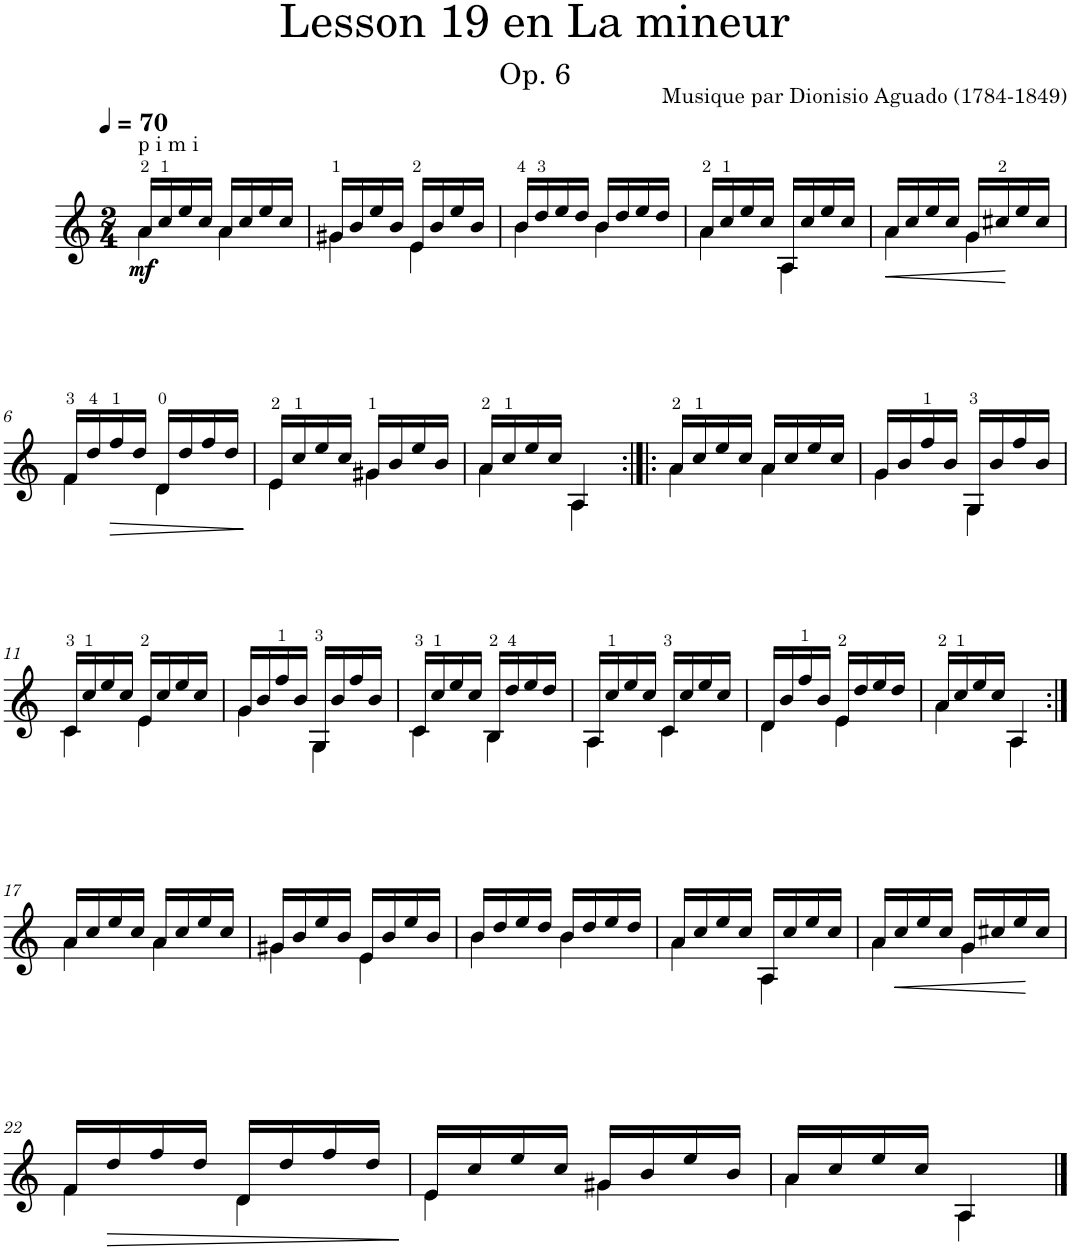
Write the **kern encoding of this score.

**kern	**dynam
*part1	*part1
*staff1	*staff1
*I"Guitare	*
*I'Guitare	*
*clefG2	*
*Trd7c12	*
*k[]	*
*M2/4	*
*MM70	*
=1	=1
*^	*
!LO:TX:a:t=p i m i	!	!
!	!	!LO:DY:b
!	!	!LO:DY:n=1:b
16a/LL	4a\	mf mf
16cc/	.	.
16ee/	.	.
16cc/JJ	.	.
16a/LL	4a\	.
16cc/	.	.
16ee/	.	.
16cc/JJ	.	.
=2	=2	=2
16g#X/LL	4g#\	.
16b/	.	.
16ee/	.	.
16b/JJ	.	.
16e/LL	4e\	.
16b/	.	.
16ee/	.	.
16b/JJ	.	.
=3	=3	=3
16b/LL	4b\	.
16dd/	.	.
16ee/	.	.
16dd/JJ	.	.
16b/LL	4b\	.
16dd/	.	.
16ee/	.	.
16dd/JJ	.	.
=4	=4	=4
16a/LL	4a\	.
16cc/	.	.
16ee/	.	.
16cc/JJ	.	.
16A/LL	4A\	.
16cc/	.	.
16ee/	.	.
16cc/JJ	.	.
=5	=5	=5
!	!	!LO:HP:b
16a/LL	4a\	<
16cc/	.	.
16ee/	.	.
16cc/JJ	.	.
16g/LL	4g\	.
16cc#X/	.	.
16ee/	.	[
16cc#/JJ	.	.
!!LO:LB:g=z	!!
=6	=6	=6
16f/LL	4f\	.
16dd/	.	.
!	!	!LO:HP:b
16ff/	.	>
16dd/JJ	.	.
16d/LL	4d\	.
16dd/	.	.
16ff/	.	.
16dd/JJ	.	.
*v	*v	*
.	]
=7	=7
*^	*
16e/LL	4e\	.
16cc/	.	.
16ee/	.	.
16cc/JJ	.	.
16g#X/LL	4g#\	.
16b/	.	.
16ee/	.	.
16b/JJ	.	.
=8	=8	=8
16a/LL	4a\	.
16cc/	.	.
16ee/	.	.
16cc/JJ	.	.
4A/	4A\	.
=9:|!|:	=9:|!|:	=9:|!|:
16a/LL	4a\	.
16cc/	.	.
16ee/	.	.
16cc/JJ	.	.
16a/LL	4a\	.
16cc/	.	.
16ee/	.	.
16cc/JJ	.	.
=10	=10	=10
16g/LL	4g\	.
16b/	.	.
16ff/	.	.
16b/JJ	.	.
16G/LL	4G\	.
16b/	.	.
16ff/	.	.
16b/JJ	.	.
!!LO:LB:g=z	!!
=11	=11	=11
16c/LL	4c\	.
16cc/	.	.
16ee/	.	.
16cc/JJ	.	.
16e/LL	4e\	.
16cc/	.	.
16ee/	.	.
16cc/JJ	.	.
=12	=12	=12
16g/LL	4g\	.
16b/	.	.
16ff/	.	.
16b/JJ	.	.
16G/LL	4G\	.
16b/	.	.
16ff/	.	.
16b/JJ	.	.
=13	=13	=13
16c/LL	4c\	.
16cc/	.	.
16ee/	.	.
16cc/JJ	.	.
16B/LL	4B\	.
16dd/	.	.
16ee/	.	.
16dd/JJ	.	.
=14	=14	=14
16A/LL	4A\	.
16cc/	.	.
16ee/	.	.
16cc/JJ	.	.
16c/LL	4c\	.
16cc/	.	.
16ee/	.	.
16cc/JJ	.	.
=15	=15	=15
16d/LL	4d\	.
16b/	.	.
16ff/	.	.
16b/JJ	.	.
16e/LL	4e\	.
16dd/	.	.
16ee/	.	.
16dd/JJ	.	.
=16	=16	=16
16a/LL	4a\	.
16cc/	.	.
16ee/	.	.
16cc/JJ	.	.
4A/	4A\	.
!!LO:LB:g=z	!!
=17:|!	=17:|!	=17:|!
16a/LL	4a\	.
16cc/	.	.
16ee/	.	.
16cc/JJ	.	.
16a/LL	4a\	.
16cc/	.	.
16ee/	.	.
16cc/JJ	.	.
=18	=18	=18
16g#X/LL	4g#\	.
16b/	.	.
16ee/	.	.
16b/JJ	.	.
16e/LL	4e\	.
16b/	.	.
16ee/	.	.
16b/JJ	.	.
=19	=19	=19
16b/LL	4b\	.
16dd/	.	.
16ee/	.	.
16dd/JJ	.	.
16b/LL	4b\	.
16dd/	.	.
16ee/	.	.
16dd/JJ	.	.
=20	=20	=20
16a/LL	4a\	.
16cc/	.	.
16ee/	.	.
16cc/JJ	.	.
16A/LL	4A\	.
16cc/	.	.
16ee/	.	.
16cc/JJ	.	.
=21	=21	=21
16a/LL	4a\	.
!	!	!LO:HP:b
16cc/	.	<
16ee/	.	.
16cc/JJ	.	.
16g/LL	4g\	.
16cc#X/	.	.
16ee/	.	.
16cc#/JJ	.	[
!!LO:LB:g=z	!!
=22	=22	=22
16f/LL	4f\	.
!	!	!LO:HP:b
16dd/	.	>
16ff/	.	.
16dd/JJ	.	.
16d/LL	4d\	.
16dd/	.	.
16ff/	.	.
16dd/JJ	.	.
*v	*v	*
.	]
=23	=23
*^	*
16e/LL	4e\	.
16cc/	.	.
16ee/	.	.
16cc/JJ	.	.
16g#X/LL	4g#\	.
16b/	.	.
16ee/	.	.
16b/JJ	.	.
=24	=24	=24
16a/LL	4a\	.
16cc/	.	.
16ee/	.	.
16cc/JJ	.	.
4A/	4A\	.
*v	*v	*
==	==
*-	*-
